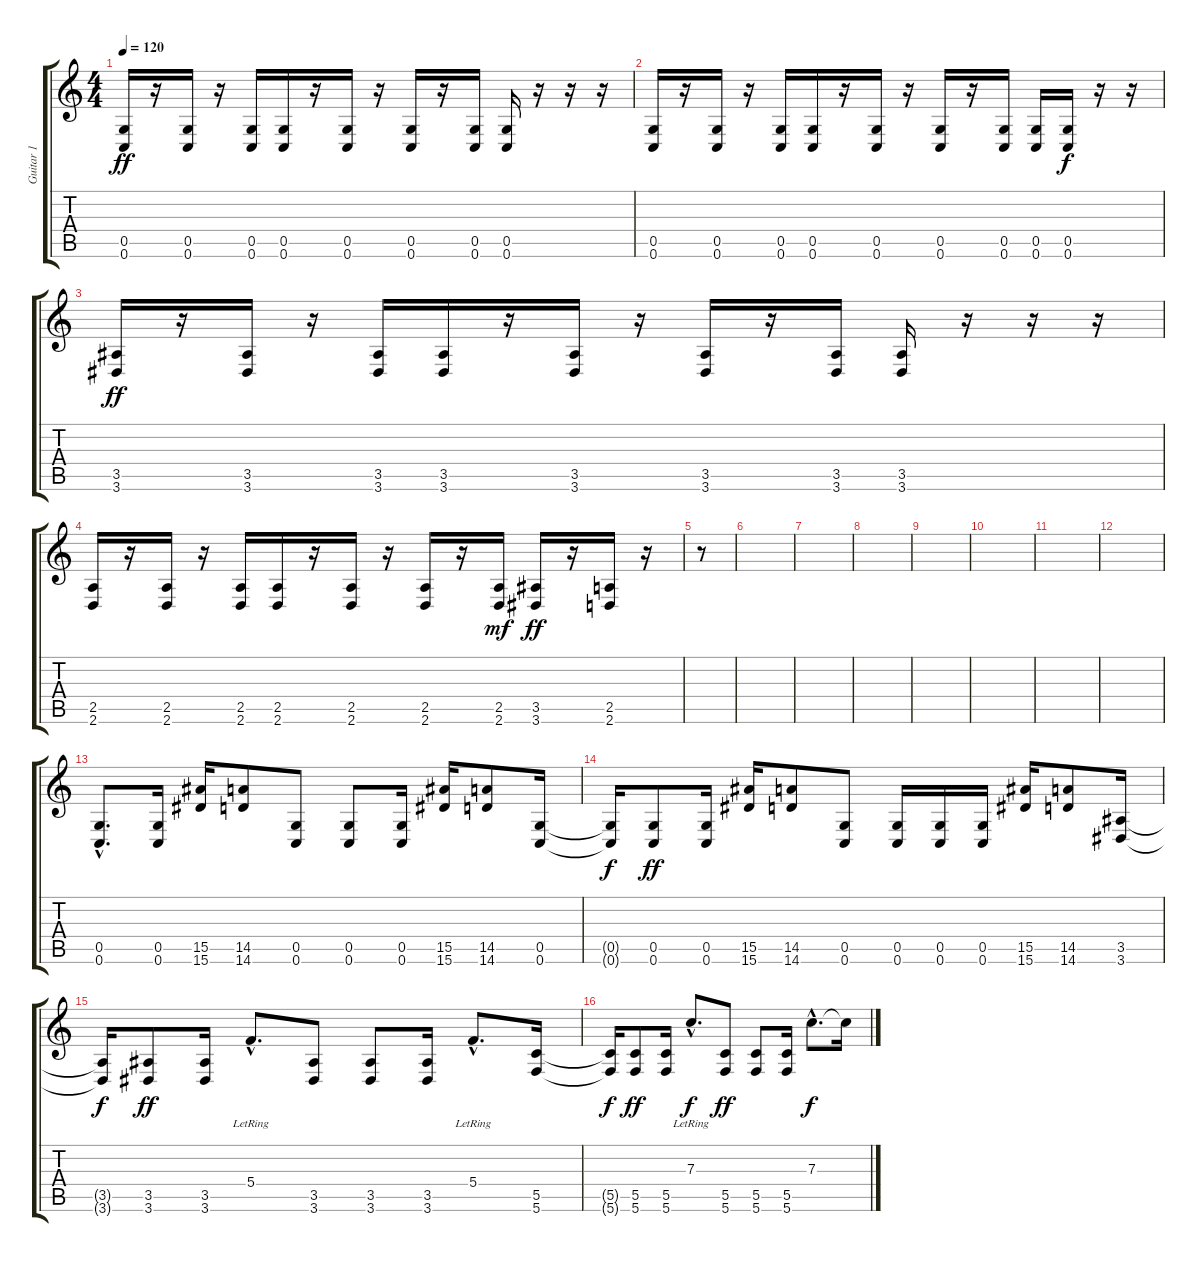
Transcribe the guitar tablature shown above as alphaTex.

\track ("Guitar 1" "Guitar 1") {instrument distortionguitar}
\staff {score tabs}
\tuning (D4 A3 F3 C3 G2 C2) {hide}
\ts (4 4)
\tempo 120
\clef g2
\ks c
(0.5 0.6).16{dy ff volume 13} r.16 (0.5 0.6).16 r.16 (0.5 0.6).16 (0.5 0.6).16 r.16 (0.5 0.6).16 r.16 (0.5 0.6).16 r.16 (0.5 0.6).16 (0.5 0.6).16 r.16 r.16 r.16 |
(0.5 0.6).16 r.16 (0.5 0.6).16 r.16 (0.5 0.6).16 (0.5 0.6).16 r.16 (0.5 0.6).16 r.16 (0.5 0.6).16 r.16 (0.5 0.6).16 (0.5 0.6).16 (0.5 0.6).16{dy f} r.16 r.16 |
(3.5 3.6).16{dy ff} r.16 (3.5 3.6).16 r.16 (3.5 3.6).16 (3.5 3.6).16 r.16 (3.5 3.6).16 r.16 (3.5 3.6).16 r.16 (3.5 3.6).16 (3.5 3.6).16 r.16 r.16 r.16 |
(2.5 2.6).16 r.16 (2.5 2.6).16 r.16 (2.5 2.6).16 (2.5 2.6).16 r.16 (2.5 2.6).16 r.16 (2.5 2.6).16 r.16 (2.5 2.6).16{dy mf} (3.5 3.6).16{dy ff} r.16 (2.5 2.6).16 r.16 |
r.8 |
|
|
|
|
|
|
|
(0.5{hac} 0.6{hac}).8{d} (0.5 0.6).16 (15.5 15.6).16 (14.5 14.6).8 (0.5 0.6).8 (0.5 0.6).8 (0.5 0.6).16 (15.5 15.6).16 (14.5 14.6).8 (0.5 0.6).16 |
(0.5{t} 0.6{t}).16{dy f} (0.5 0.6).8{dy ff} (0.5 0.6).16 (15.5 15.6).16 (14.5 14.6).8 (0.5 0.6).8 (0.5 0.6).16 (0.5 0.6).16 (0.5 0.6).16 (15.5 15.6).16 (14.5 14.6).8 (3.5 3.6).16 |
(3.5{t} 3.6{t}).16{dy f} (3.5 3.6).8{dy ff} (3.5 3.6).16 5.4{hac lr}.8{d} (3.5 3.6).8 (3.5 3.6).8 (3.5 3.6).16 5.4{hac lr}.8{d} (5.5 5.6).16 |
(5.5{t} 5.6{t}).16{dy f} (5.5 5.6).8{dy ff} (5.5 5.6).16 7.3{hac lr}.8{d dy f} (5.5 5.6).8{dy ff} (5.5 5.6).8 (5.5 5.6).16 7.3{hac}.8{d dy f} 7.3{t}.16
